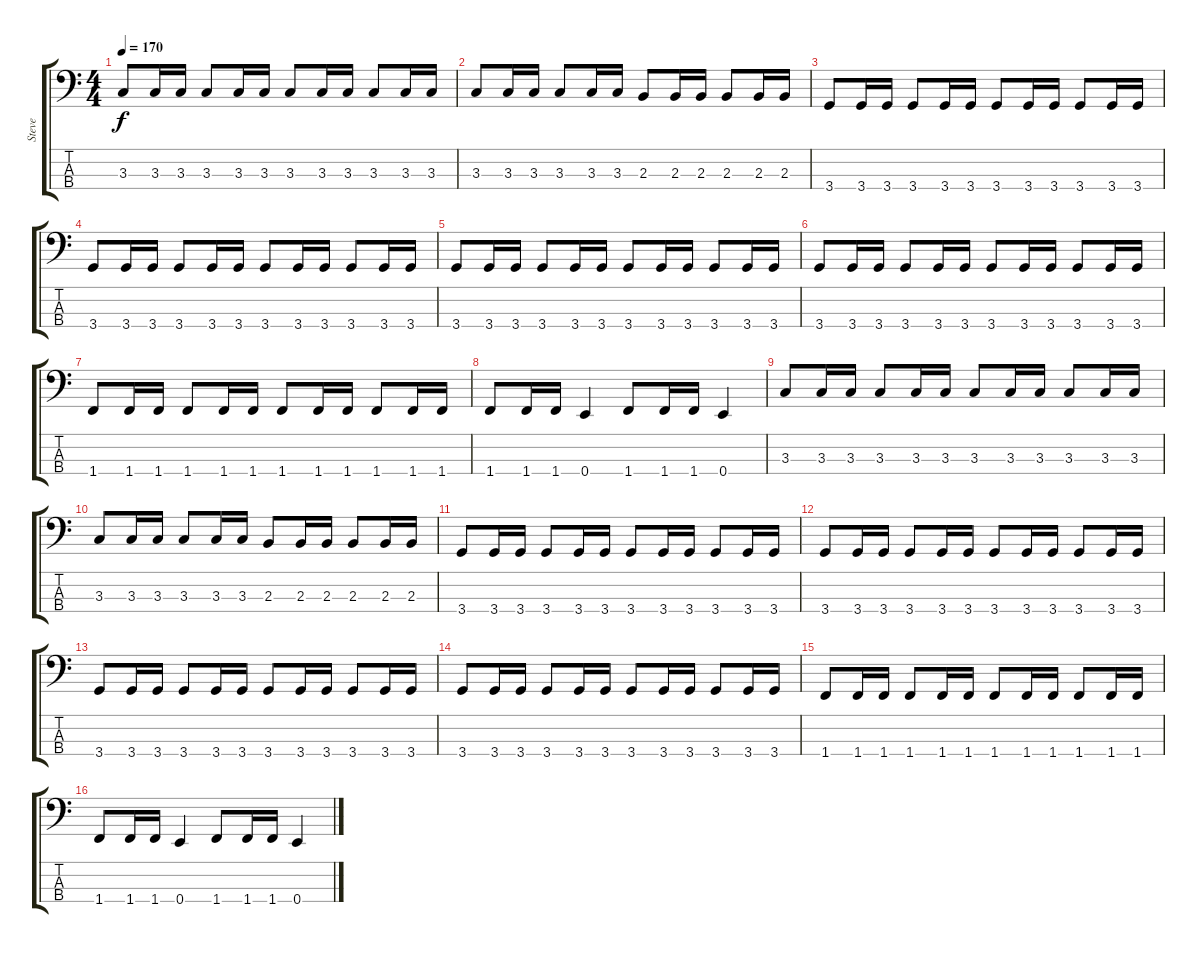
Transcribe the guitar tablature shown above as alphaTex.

\track ("Steve" "Steve") {instrument electricbassfinger}
\staff {score tabs}
\tuning (G2 D2 A1 E1) {hide}
\ts (4 4)
\tempo 170
\clef f4
\ks c
3.3.8{dy f} 3.3.16 3.3.16 3.3.8 3.3.16 3.3.16 3.3.8 3.3.16 3.3.16 3.3.8 3.3.16 3.3.16 |
3.3.8 3.3.16 3.3.16 3.3.8 3.3.16 3.3.16 2.3.8 2.3.16 2.3.16 2.3.8 2.3.16 2.3.16 |
3.4.8 3.4.16 3.4.16 3.4.8 3.4.16 3.4.16 3.4.8 3.4.16 3.4.16 3.4.8 3.4.16 3.4.16 |
3.4.8 3.4.16 3.4.16 3.4.8 3.4.16 3.4.16 3.4.8 3.4.16 3.4.16 3.4.8 3.4.16 3.4.16 |
3.4.8 3.4.16 3.4.16 3.4.8 3.4.16 3.4.16 3.4.8 3.4.16 3.4.16 3.4.8 3.4.16 3.4.16 |
3.4.8 3.4.16 3.4.16 3.4.8 3.4.16 3.4.16 3.4.8 3.4.16 3.4.16 3.4.8 3.4.16 3.4.16 |
1.4.8 1.4.16 1.4.16 1.4.8 1.4.16 1.4.16 1.4.8 1.4.16 1.4.16 1.4.8 1.4.16 1.4.16 |
1.4.8 1.4.16 1.4.16 0.4.4 1.4.8 1.4.16 1.4.16 0.4.4 |
3.3.8 3.3.16 3.3.16 3.3.8 3.3.16 3.3.16 3.3.8 3.3.16 3.3.16 3.3.8 3.3.16 3.3.16 |
3.3.8 3.3.16 3.3.16 3.3.8 3.3.16 3.3.16 2.3.8 2.3.16 2.3.16 2.3.8 2.3.16 2.3.16 |
3.4.8 3.4.16 3.4.16 3.4.8 3.4.16 3.4.16 3.4.8 3.4.16 3.4.16 3.4.8 3.4.16 3.4.16 |
3.4.8 3.4.16 3.4.16 3.4.8 3.4.16 3.4.16 3.4.8 3.4.16 3.4.16 3.4.8 3.4.16 3.4.16 |
3.4.8 3.4.16 3.4.16 3.4.8 3.4.16 3.4.16 3.4.8 3.4.16 3.4.16 3.4.8 3.4.16 3.4.16 |
3.4.8 3.4.16 3.4.16 3.4.8 3.4.16 3.4.16 3.4.8 3.4.16 3.4.16 3.4.8 3.4.16 3.4.16 |
1.4.8 1.4.16 1.4.16 1.4.8 1.4.16 1.4.16 1.4.8 1.4.16 1.4.16 1.4.8 1.4.16 1.4.16 |
1.4.8 1.4.16 1.4.16 0.4.4 1.4.8 1.4.16 1.4.16 0.4.4
